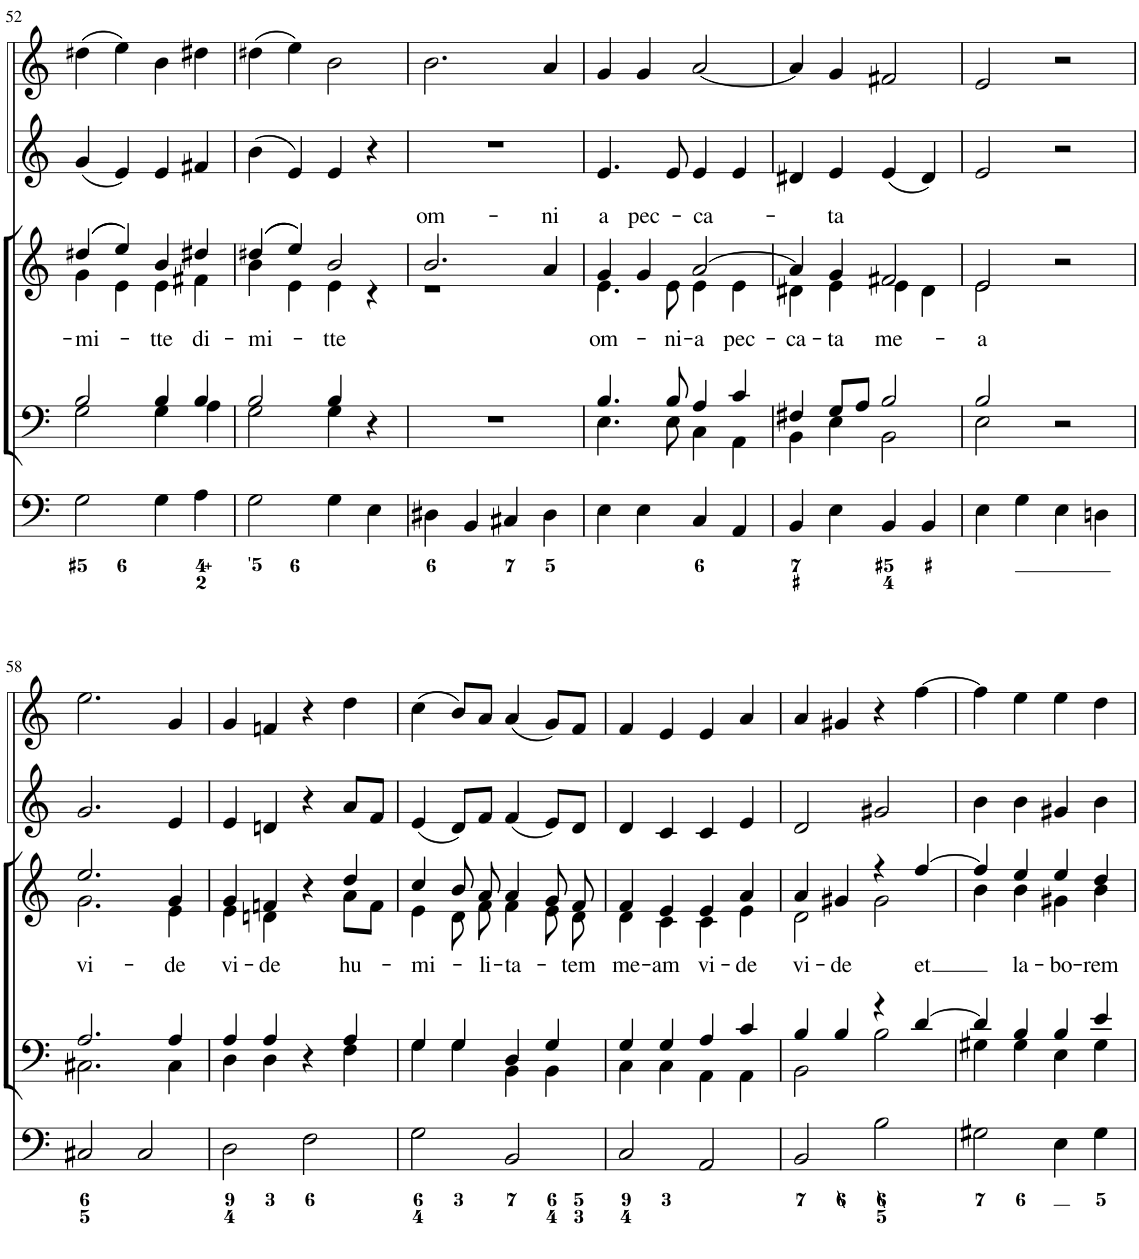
**kern	**kern	**kern	**text	**kern	**kern
*part5	*part4	*part3	*part3	*part2	*part1
*staff5	*staff4	*staff3	*staff3	*staff2	*staff1
*I"Organ	*I"Voice	*I"Voice	*	*I"Violino 2	*I"Violino 1 non obbligati
*	*	*	*	*I'Vln	*I'Vln
!!LO:PB:g=z
*clefF4	*clefF4	*clefG2	*	*clefG2	*clefG2
*k[]	*k[]	*k[]	*	*k[]	*k[]
*M2/2	*M2/2	*M2/2	*	*M2/2	*M2/2
*met(c|)	*met(c|)	*met(c|)	*	*met(c|)	*met(c|)
=52	=52	=52	=52	=52	=52
*	*^	*	*	*	*
!	!	!	!	!LO:LY:b	!	!
*	*	*	*^	*	*	*
2G\	2B/	2G\	((4dd#X/	4g\	-mi-	(4g/	(4dd#X\
.	.	.	4ee/))	4e\	.	4e/)	4ee\)
!	!	!	!	!	!LO:LY:b	!	!
4G\	4B/	4G\	4b/	4e\	-tte	4e/	4b\
!	!	!	!	!	!LO:LY:b	!	!
4A\	4B/	4A\	4dd#X/	4f#X\	di-	4f#X/	4dd#X\
=53	=53	=53	=53	=53	=53	=53	=53
!	!	!	!	!	!LO:LY:b	!	!
2G\	2B/	2G\	((4dd#X/	4b\	-mi-	(4b\	(4dd#X\
.	.	.	4ee/))	4e\	.	4e/)	4ee\)
!	!	!	!	!	!LO:LY:b	!	!
4G\	4B/	4G\	2b/	4e\	-tte	4e/	2b\
4E\	4r	4ryy	.	4r	.	4r	.
=54	=54	=54	=54	=54	=54	=54	=54
!	!	!	!	!	!LO:LY:a	!	!
*	*v	*v	*	*	*	*	*
4D#X\	1r	2.b/	1r	om-	1r	2.b\
4BB/	.	.	.	.	.	.
4C#X/	.	.	.	.	.	.
!	!	!	!	!LO:LY:a	!	!
4D#\	.	4a/	.	-ni	.	4a/
=55	=55	=55	=55	=55	=55	=55
*	*^	*	*	*	*	*
!	!	!	!	!	!LO:LY:a	!	!
!	!	!	!	!	!LO:LY:b	!	!
4E\	4.B/	4.E\	4g/	4.e\	om-	4.e/	4g/
!	!	!	!	!	!LO:LY:a	!	!
4E\	.	.	4g/	.	pec-	.	4g/
!	!	!	!	!	!LO:LY:b	!	!
.	8B/	8E\	.	8e\	-ni-	8e/	.
!	!	!	!	!	!LO:LY:a	!	!
!	!	!	!	!	!LO:LY:b	!	!
4C/	4A/	4C\	[2a/	4e\	-a	4e/	[2a/
!	!	!	!	!	!LO:LY:b	!	!
4AA/	4c/	4AA\	.	4e\	pec-	4e/	.
=56	=56	=56	=56	=56	=56	=56	=56
!	!	!	!	!	!LO:LY:b	!	!
4BB/	4F#X/	4BB\	4a/]	4d#X\	-ca-	4d#X/	4a/]
!	!	!	!	!	!LO:LY:a	!	!
!	!	!	!	!	!LO:LY:b	!	!
4E\	8G/L	4E\	4g/	4e\	-ta	4e/	4g/
.	8A/J	.	.	.	.	.	.
!	!	!	!	!	!LO:LY:b	!	!
4BB/	2B/	2BB\	2f#X/	4e\	me-	(4e/	2f#X/
4BB/	.	.	.	4d#\	.	4d#/)	.
=57	=57	=57	=57	=57	=57	=57	=57
!	!	!	!	!	!LO:LY:b	!	!
4E\	2B/	2E\	2e/	2e\	-a	2e/	2e/
4G\	.	.	.	.	.	.	.
4E\	2r	2ryy	2r	2ryy	.	2r	2r
4Dn\	.	.	.	.	.	.	.
!!LO:LB:g=z
=58	=58	=58	=58	=58	=58	=58	=58
!	!	!	!	!	!LO:LY:b	!	!
2C#X/	2.A/	2.C#X\	2.ee/	2.g\	vi-	2.g/	2.ee\
2C#/	.	.	.	.	.	.	.
!	!	!	!	!	!LO:LY:b	!	!
.	4A/	4C#\	4g/	4e\	-de	4e/	4g/
=59	=59	=59	=59	=59	=59	=59	=59
!	!	!	!	!	!LO:LY:b	!	!
2D\	4A/	4D\	4g/	4e\	vi-	4e/	4g/
!	!	!	!	!	!LO:LY:b	!	!
.	4A/	4D\	4fn/	4dn\	-de	4dn/	4fn/
2F\	4r	4ryy	4r	4ryy	.	4r	4r
!	!	!	!	!	!LO:LY:b	!	!
.	4A/	4F\	4dd/	8a\L	hu-	8a/L	4dd\
.	.	.	.	8f\J	.	8f/J	.
=60	=60	=60	=60	=60	=60	=60	=60
!	!	!	!	!	!LO:LY:b	!	!
2G\	4G/	4G\	4cc/	4e\	-mi-	(4e/	(4cc\
.	4G/	4G\	8b/	8d\	.	8d/L)	8b/L)
!	!	!	!	!	!LO:LY:b	!	!
.	.	.	8a/	8f\	-li-	8f/J	8a/J
!	!	!	!	!	!LO:LY:b	!	!
2BB/	4D/	4BB\	4a/	4f\	-ta-	(4f/	(4a/
.	4G/	4BB\	8g/	8e\	.	8e/L)	8g/L)
!	!	!	!	!	!LO:LY:b	!	!
.	.	.	8f/	8d\	-tem	8d/J	8f/J
=61	=61	=61	=61	=61	=61	=61	=61
!	!	!	!	!	!LO:LY:b	!	!
2C/	4G/	4C\	4f/	4d\	me-	4d/	4f/
!	!	!	!	!	!LO:LY:b	!	!
.	4G/	4C\	4e/	4c\	-am	4c/	4e/
!	!	!	!	!	!LO:LY:b	!	!
2AA/	4A/	4AA\	4e/	4c\	vi-	4c/	4e/
!	!	!	!	!	!LO:LY:b	!	!
.	4c/	4AA\	4a/	4e\	-de	4e/	4a/
=62	=62	=62	=62	=62	=62	=62	=62
!	!	!	!	!	!LO:LY:b	!	!
2BB/	4B/	2BB\	4a/	2d\	vi-	2d/	4a/
!	!	!	!	!	!LO:LY:b	!	!
.	4B/	.	4g#X/	.	-de	.	4g#X/
2B\	4r	2B\	4r	2g#\	.	2g#X/	4r
!	!	!	!	!	!LO:LY:b	!	!
.	[4d/	.	[4ff/	.	et	.	[4ff\
=63	=63	=63	=63	=63	=63	=63	=63
2G#X\	4d/]	4G#X\	4ff/]	4b\	.	4b\	4ff\]
!	!	!	!	!	!LO:LY:b	!	!
.	4B/	4G#\	4ee/	4b\	la-	4b\	4ee\
!	!	!	!	!	!LO:LY:b	!	!
4E\	4B/	4E\	4ee/	4g#X\	-bo-	4g#X/	4ee\
!	!	!	!	!	!LO:LY:b	!	!
4G#\	4e/	4G#\	4dd/	4b\	-rem	4b\	4dd\
*	*v	*v	*	*	*	*	*
*	*	*v	*v	*	*	*
=	=	=	=	=	=
*-	*-	*-	*-	*-	*-
